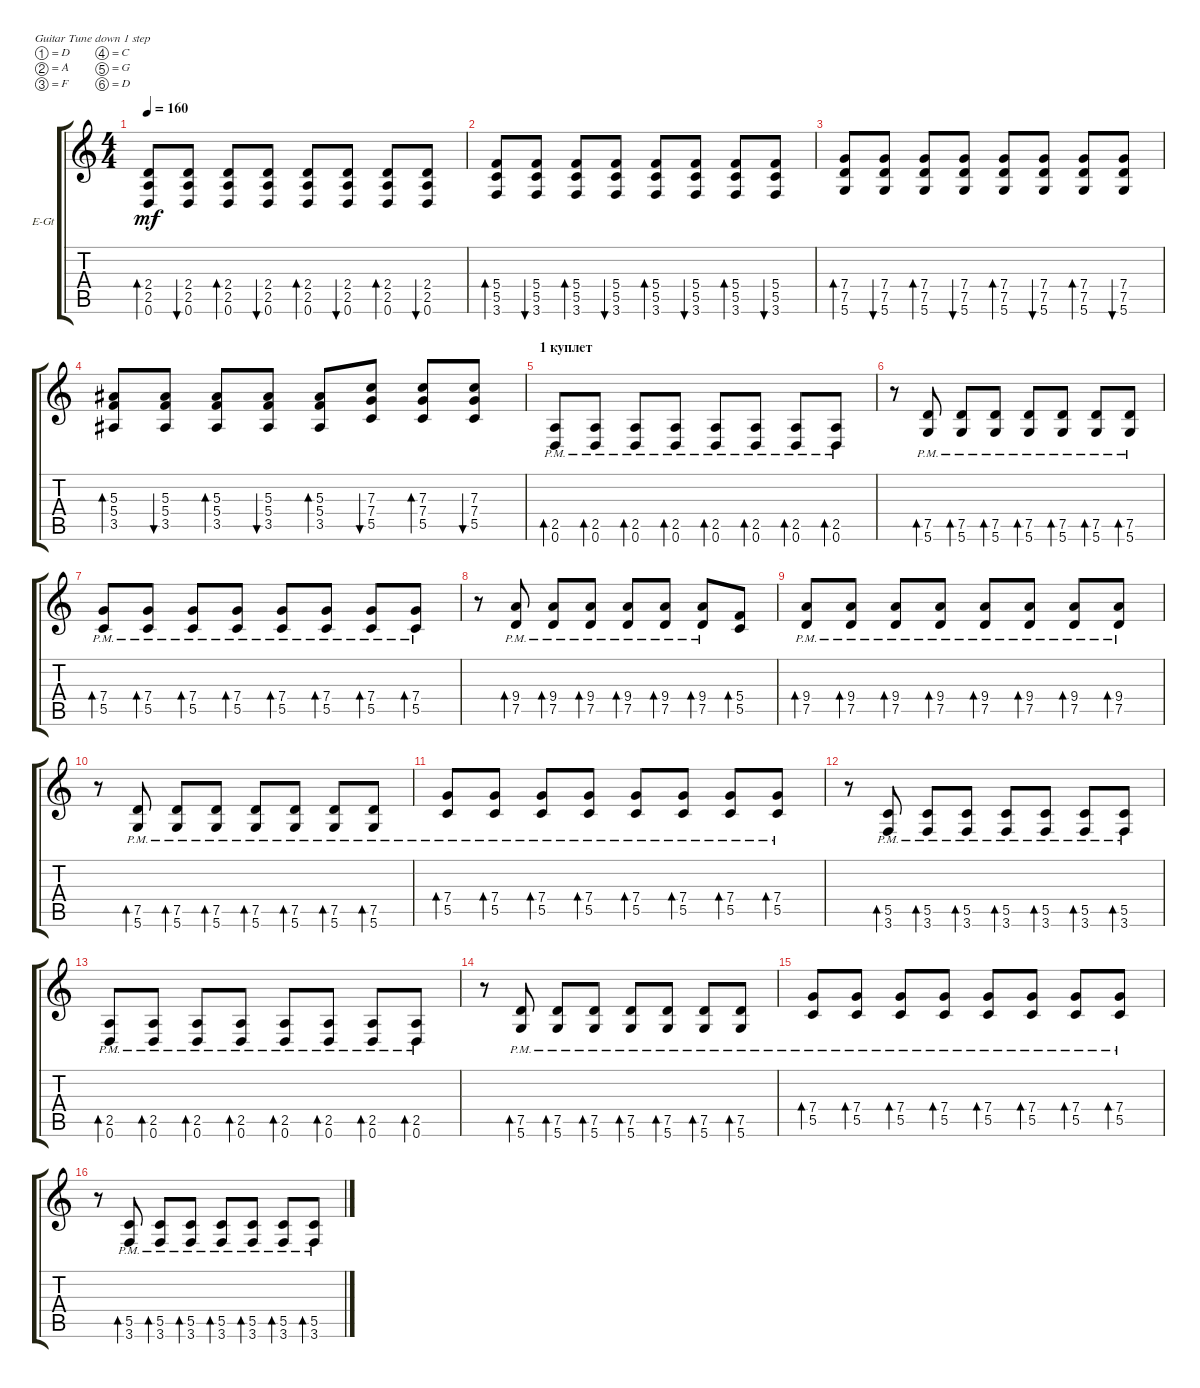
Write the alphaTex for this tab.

\defaultSystemsLayout 4
\bracketExtendMode groupsimilarinstruments
\firstSystemTrackNameOrientation horizontal
\otherSystemsTrackNameOrientation horizontal
\track ("Guitar 2" "E-Gt") {instrument distortionguitar}
\staff {score tabs}
\tuning (D4 A3 F3 C3 G2 D2)
\ts (4 4)
\tempo 160
\clef g2
\scale
0.5
\ks c
(0.6 2.5 2.4).8{bd 30 dy mf} (0.6 2.5 2.4).8{bu 30} (0.6 2.5 2.4).8{bd 30} (0.6 2.5 2.4).8{bu 30} (0.6 2.5 2.4).8{bd 30} (0.6 2.5 2.4).8{bu 30} (0.6 2.5 2.4).8{bd 30} (0.6 2.5 2.4).8{bu 30} |
\scale
0.5 (3.6 5.5 5.4).8{bd 30} (3.6 5.5 5.4).8{bu 30} (3.6 5.5 5.4).8{bd 30} (3.6 5.5 5.4).8{bu 30} (3.6 5.5 5.4).8{bd 30} (3.6 5.5 5.4).8{bu 30} (3.6 5.5 5.4).8{bd 30} (3.6 5.5 5.4).8{bu 30} |
\scale
0.5 (5.6 7.5 7.4).8{bd 30} (5.6 7.5 7.4).8{bu 30} (5.6 7.5 7.4).8{bd 30} (5.6 7.5 7.4).8{bu 30} (5.6 7.5 7.4).8{bd 30} (5.6 7.5 7.4).8{bu 30} (5.6 7.5 7.4).8{bd 30} (5.6 7.5 7.4).8{bu 30} |
\scale
0.5 (3.5 5.4 5.3).8{bd 30} (3.5 5.4 5.3).8{bu 30} (3.5 5.4 5.3).8{bd 30} (3.5 5.4 5.3).8{bu 30} (3.5 5.4 5.3).8{bd 30} (5.5 7.4 7.3).8{bu 30} (5.5 7.4 7.3).8{bd 30} (5.5 7.4 7.3).8{bu 30} |
\section ("" "1 куплет")
(0.6{pm} 2.5{pm}).8{bd 30} (0.6{pm} 2.5{pm}).8{bd 30} (0.6{pm} 2.5{pm}).8{bd 30} (0.6{pm} 2.5{pm}).8{bd 30} (0.6{pm} 2.5{pm}).8{bd 30} (0.6{pm} 2.5{pm}).8{bd 30} (0.6{pm} 2.5{pm}).8{bd 30} (0.6{pm} 2.5{pm}).8{bd 30} |
r.8 (5.6{pm} 7.5{pm}).8{bd 30} (5.6{pm} 7.5{pm}).8{bd 30} (5.6{pm} 7.5{pm}).8{bd 30} (5.6{pm} 7.5{pm}).8{bd 30} (5.6{pm} 7.5{pm}).8{bd 30} (5.6{pm} 7.5{pm}).8{bd 30} (5.6{pm} 7.5{pm}).8{bd 30} |
(5.5{pm} 7.4{pm}).8{bd 30} (5.5{pm} 7.4{pm}).8{bd 30} (5.5{pm} 7.4{pm}).8{bd 30} (5.5{pm} 7.4{pm}).8{bd 30} (5.5{pm} 7.4{pm}).8{bd 30} (5.5{pm} 7.4{pm}).8{bd 30} (5.5{pm} 7.4{pm}).8{bd 30} (5.5{pm} 7.4{pm}).8{bd 30} |
r.8 (7.5{pm} 9.4{pm}).8{bd 30} (7.5{pm} 9.4{pm}).8{bd 30} (7.5{pm} 9.4{pm}).8{bd 30} (7.5{pm} 9.4{pm}).8{bd 30} (7.5{pm} 9.4{pm}).8{bd 30} (7.5{pm} 9.4{pm}).8{bd 30} (5.5 5.4).8{bd 30} |
(7.5{pm} 9.4{pm}).8{bd 30} (7.5{pm} 9.4{pm}).8{bd 30} (7.5{pm} 9.4{pm}).8{bd 30} (7.5{pm} 9.4{pm}).8{bd 30} (7.5{pm} 9.4{pm}).8{bd 30} (7.5{pm} 9.4{pm}).8{bd 30} (7.5{pm} 9.4{pm}).8{bd 30} (7.5{pm} 9.4{pm}).8{bd 30} |
r.8 (5.6{pm} 7.5{pm}).8{bd 30} (5.6{pm} 7.5{pm}).8{bd 30} (5.6{pm} 7.5{pm}).8{bd 30} (5.6{pm} 7.5{pm}).8{bd 30} (5.6{pm} 7.5{pm}).8{bd 30} (5.6{pm} 7.5{pm}).8{bd 30} (5.6{pm} 7.5{pm}).8{bd 30} |
(5.5{pm} 7.4{pm}).8{bd 30} (5.5{pm} 7.4{pm}).8{bd 30} (5.5{pm} 7.4{pm}).8{bd 30} (5.5{pm} 7.4{pm}).8{bd 30} (5.5{pm} 7.4{pm}).8{bd 30} (5.5{pm} 7.4{pm}).8{bd 30} (5.5{pm} 7.4{pm}).8{bd 30} (5.5{pm} 7.4{pm}).8{bd 30} |
r.8 (3.6{pm} 5.5{pm}).8{bd 30} (3.6{pm} 5.5{pm}).8{bd 30} (3.6{pm} 5.5{pm}).8{bd 30} (3.6{pm} 5.5{pm}).8{bd 30} (3.6{pm} 5.5{pm}).8{bd 30} (3.6{pm} 5.5{pm}).8{bd 30} (3.6{pm} 5.5{pm}).8{bd 30} |
(0.6{pm} 2.5{pm}).8{bd 30} (0.6{pm} 2.5{pm}).8{bd 30} (0.6{pm} 2.5{pm}).8{bd 30} (0.6{pm} 2.5{pm}).8{bd 30} (0.6{pm} 2.5{pm}).8{bd 30} (0.6{pm} 2.5{pm}).8{bd 30} (0.6{pm} 2.5{pm}).8{bd 30} (0.6{pm} 2.5{pm}).8{bd 30} |
r.8 (5.6{pm} 7.5{pm}).8{bd 30} (5.6{pm} 7.5{pm}).8{bd 30} (5.6{pm} 7.5{pm}).8{bd 30} (5.6{pm} 7.5{pm}).8{bd 30} (5.6{pm} 7.5{pm}).8{bd 30} (5.6{pm} 7.5{pm}).8{bd 30} (5.6{pm} 7.5{pm}).8{bd 30} |
(5.5{pm} 7.4{pm}).8{bd 30} (5.5{pm} 7.4{pm}).8{bd 30} (5.5{pm} 7.4{pm}).8{bd 30} (5.5{pm} 7.4{pm}).8{bd 30} (5.5{pm} 7.4{pm}).8{bd 30} (5.5{pm} 7.4{pm}).8{bd 30} (5.5{pm} 7.4{pm}).8{bd 30} (5.5{pm} 7.4{pm}).8{bd 30} |
r.8 (3.6{pm} 5.5{pm}).8{bd 30} (3.6{pm} 5.5{pm}).8{bd 30} (3.6{pm} 5.5{pm}).8{bd 30} (3.6{pm} 5.5{pm}).8{bd 30} (3.6{pm} 5.5{pm}).8{bd 30} (3.6{pm} 5.5{pm}).8{bd 30} (3.6{pm} 5.5{pm}).8{bd 30}
